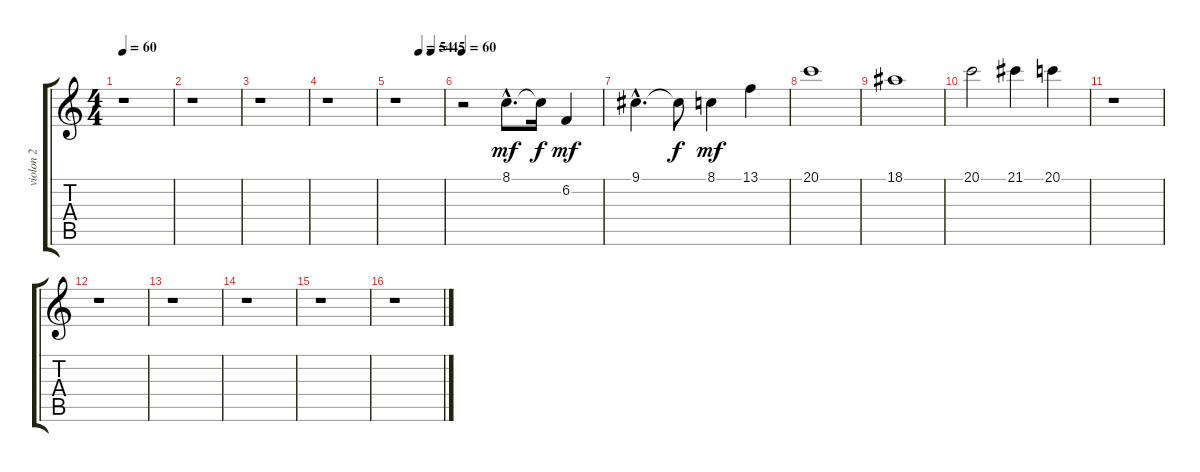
\track ("violon 2" "violon 2") {instrument stringensemble1}
\staff {score tabs}
\tuning (E4 B3 G3 D3 A2 E2) {hide}
\ts (4 4)
\tempo 60
\clef g2
\ks c
r.1{dy mf} |
r.1 |
r.1 |
r.1 |
\tempo (54 0.5)
\tempo (45 0.75)
r.1 |
\tempo 60
r.2 8.1{hac}.8{d} 8.1{t}.16{dy f} 6.2.4{dy mf} |
9.1{hac}.4{d} 9.1{t}.8{dy f} 8.1.4{dy mf} 13.1.4 |
20.1.1 |
18.1.1 |
20.1.2 21.1.4 20.1.4 |
r.1 |
r.1 |
r.1 |
r.1 |
r.1 |
r.1
